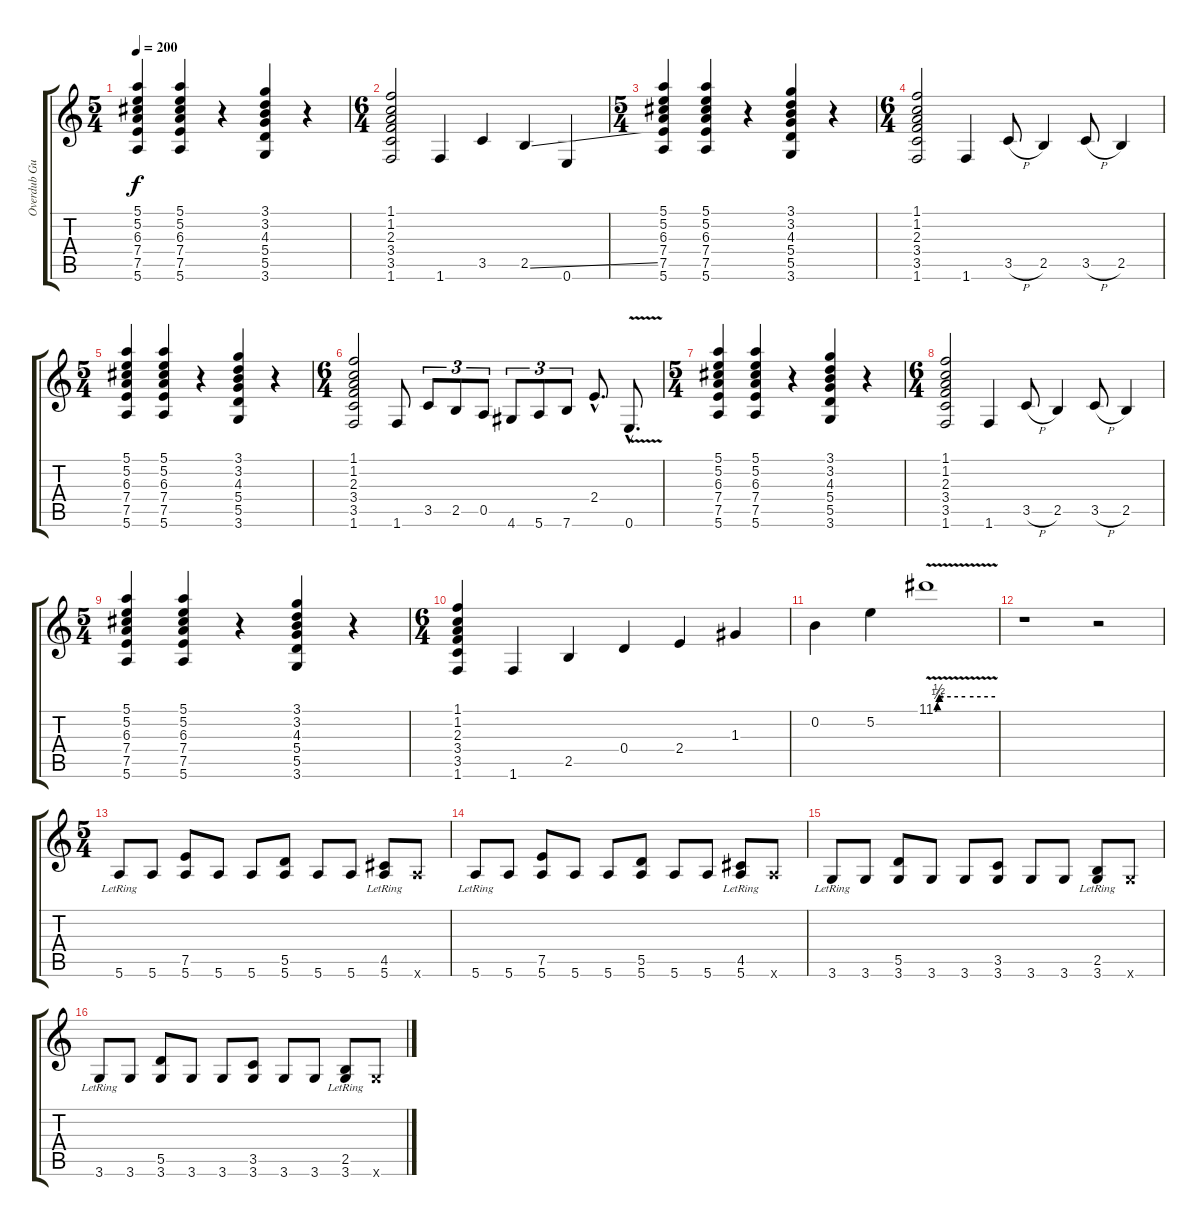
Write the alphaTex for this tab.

\track ("Overdub Guitar" "Overdub Gu") {instrument acousticguitarnylon}
\staff {score tabs}
\tuning (E4 B3 G3 D3 A2 E2) {hide}
\ts (5 4)
\tempo 200
\clef g2
\ks c
(5.1 5.2 6.3 7.4 7.5 5.6).4{dy f} (5.1 5.2 6.3 7.4 7.5 5.6).4 r.4 (3.1 3.2 4.3 5.4 5.5 3.6).4 r.4 |
\ts (6 4)
(1.1 1.2 2.3 3.4 3.5 1.6).2 1.6.4 3.5.4 2.5{ss}.4 0.6.4 |
\ts (5 4)
(5.1 5.2 6.3 7.4 7.5 5.6).4 (5.1 5.2 6.3 7.4 7.5 5.6).4 r.4 (3.1 3.2 4.3 5.4 5.5 3.6).4 r.4 |
\ts (6 4)
(1.1 1.2 2.3 3.4 3.5 1.6).2 1.6.4 3.5{h}.8 2.5.4 3.5{h}.8 2.5.4 |
\ts (5 4)
(5.1 5.2 6.3 7.4 7.5 5.6).4 (5.1 5.2 6.3 7.4 7.5 5.6).4 r.4 (3.1 3.2 4.3 5.4 5.5 3.6).4 r.4 |
\ts (6 4)
(1.1 1.2 2.3 3.4 3.5 1.6).2 1.6.8 3.5.8{tu (3 2)} 2.5.8{tu (3 2)} 0.5.8{tu (3 2)} 4.6.8{tu (3 2)} 5.6.8{tu (3 2)} 7.6.8{tu (3 2)} 2.4{hac}.8{d} 0.6{v hac}.8{d} |
\ts (5 4)
(5.1 5.2 6.3 7.4 7.5 5.6).4 (5.1 5.2 6.3 7.4 7.5 5.6).4 r.4 (3.1 3.2 4.3 5.4 5.5 3.6).4 r.4 |
\ts (6 4)
(1.1 1.2 2.3 3.4 3.5 1.6).2 1.6.4 3.5{h}.8 2.5.4 3.5{h}.8 2.5.4 |
\ts (5 4)
(5.1 5.2 6.3 7.4 7.5 5.6).4 (5.1 5.2 6.3 7.4 7.5 5.6).4 r.4 (3.1 3.2 4.3 5.4 5.5 3.6).4 r.4 |
\ts (6 4)
(1.1 1.2 2.3 3.4 3.5 1.6).4 1.6.4 2.5.4 0.4.4 2.4.4 1.3.4 |
0.2.4 5.2.4 11.1{be (custom 0 0 2 1 4 2 30 2 60 2) v}.1 |
r.1 r.2 |
\ts (5 4)
5.6{lr}.8 5.6.8 (7.5 5.6).8 5.6.8 5.6.8 (5.5 5.6).8 5.6.8 5.6.8 (4.5{lr} 5.6).8 5.6{x}.8 |
5.6{lr}.8 5.6.8 (7.5 5.6).8 5.6.8 5.6.8 (5.5 5.6).8 5.6.8 5.6.8 (4.5{lr} 5.6).8 5.6{x}.8 |
3.6{lr}.8 3.6.8 (5.5 3.6).8 3.6.8 3.6.8 (3.5 3.6).8 3.6.8 3.6.8 (2.5{lr} 3.6).8 3.6{x}.8 |
3.6{lr}.8 3.6.8 (5.5 3.6).8 3.6.8 3.6.8 (3.5 3.6).8 3.6.8 3.6.8 (2.5{lr} 3.6).8 3.6{x}.8
